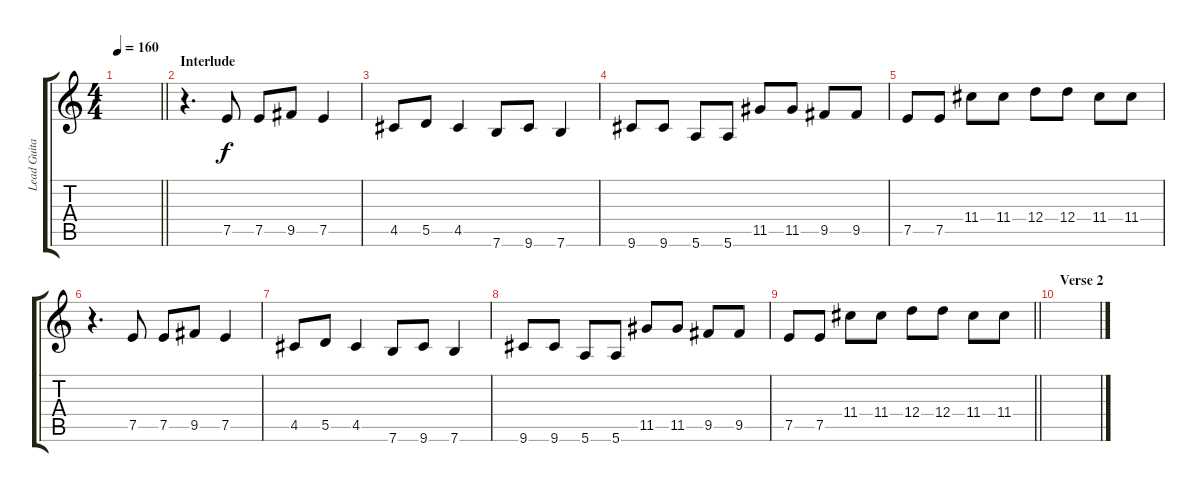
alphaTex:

\track ("Lead Guitar" "Lead Guita") {instrument distortionguitar}
\staff {score tabs}
\tuning (E4 B3 G3 D3 A2 E2) {hide}
\ts (4 4)
\tempo 160
\clef g2
\barLineRight lightlight
\ks c
|
\section ("" "Interlude")
r.4{d} 7.5.8 7.5.8 9.5.8 7.5.4 |
4.5.8 5.5.8 4.5.4 7.6.8 9.6.8 7.6.4 |
9.6.8 9.6.8 5.6.8 5.6.8 11.5.8 11.5.8 9.5.8 9.5.8 |
7.5.8 7.5.8 11.4.8 11.4.8 12.4.8 12.4.8 11.4.8 11.4.8 |
r.4{d} 7.5.8 7.5.8 9.5.8 7.5.4 |
4.5.8 5.5.8 4.5.4 7.6.8 9.6.8 7.6.4 |
9.6.8 9.6.8 5.6.8 5.6.8 11.5.8 11.5.8 9.5.8 9.5.8 |
\barLineRight lightlight
7.5.8 7.5.8 11.4.8 11.4.8 12.4.8 12.4.8 11.4.8 11.4.8 |
\section ("" "Verse 2")
